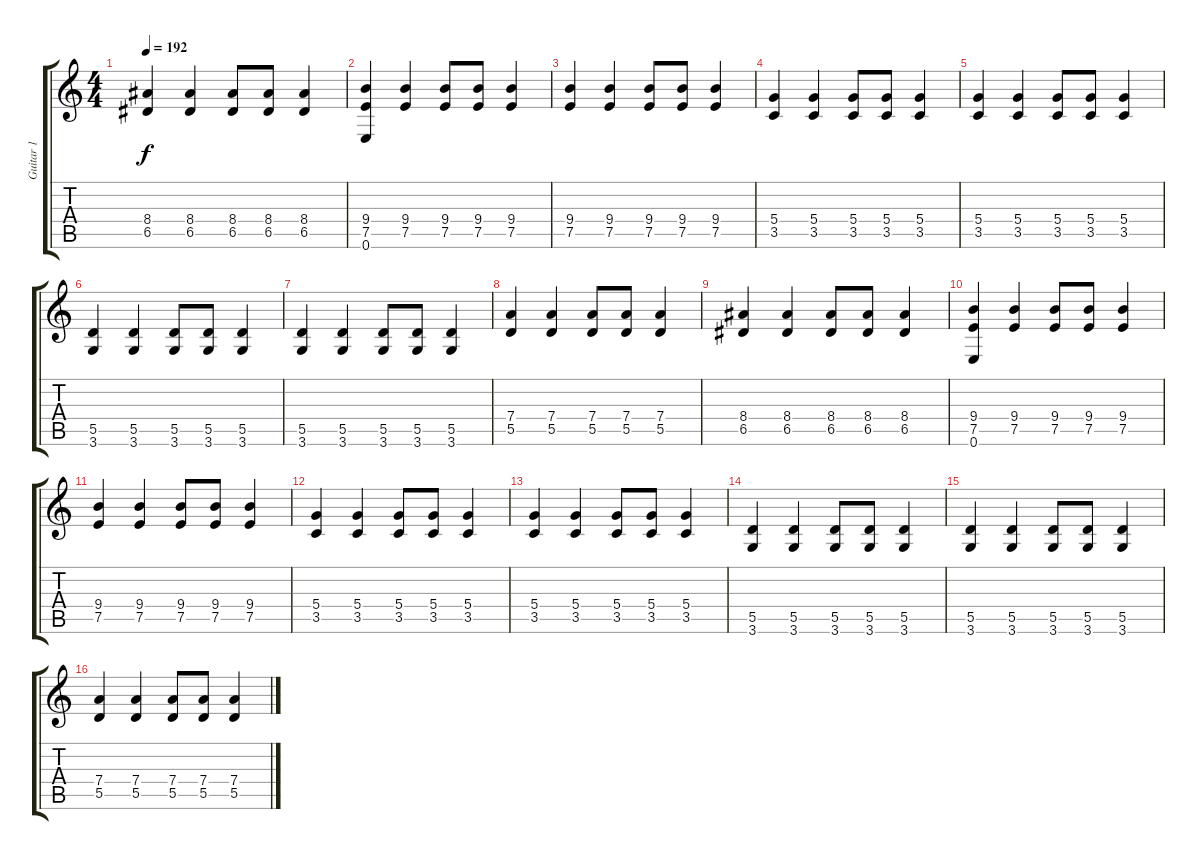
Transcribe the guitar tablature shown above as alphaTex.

\track ("Guitar 1" "Guitar 1") {instrument distortionguitar}
\staff {score tabs}
\tuning (E4 B3 G3 D3 A2 E2) {hide}
\ts (4 4)
\tempo 192
\clef g2
\ks c
(8.4 6.5).4{dy f} (8.4 6.5).4 (8.4 6.5).8 (8.4 6.5).8 (8.4 6.5).4 |
(9.4 7.5 0.6).4 (9.4 7.5).4 (9.4 7.5).8 (9.4 7.5).8 (9.4 7.5).4 |
(9.4 7.5).4 (9.4 7.5).4 (9.4 7.5).8 (9.4 7.5).8 (9.4 7.5).4 |
(5.4 3.5).4 (5.4 3.5).4 (5.4 3.5).8 (5.4 3.5).8 (5.4 3.5).4 |
(5.4 3.5).4 (5.4 3.5).4 (5.4 3.5).8 (5.4 3.5).8 (5.4 3.5).4 |
(5.5 3.6).4 (5.5 3.6).4 (5.5 3.6).8 (5.5 3.6).8 (5.5 3.6).4 |
(5.5 3.6).4 (5.5 3.6).4 (5.5 3.6).8 (5.5 3.6).8 (5.5 3.6).4 |
(7.4 5.5).4 (7.4 5.5).4 (7.4 5.5).8 (7.4 5.5).8 (7.4 5.5).4 |
(8.4 6.5).4 (8.4 6.5).4 (8.4 6.5).8 (8.4 6.5).8 (8.4 6.5).4 |
(9.4 7.5 0.6).4 (9.4 7.5).4 (9.4 7.5).8 (9.4 7.5).8 (9.4 7.5).4 |
(9.4 7.5).4 (9.4 7.5).4 (9.4 7.5).8 (9.4 7.5).8 (9.4 7.5).4 |
(5.4 3.5).4 (5.4 3.5).4 (5.4 3.5).8 (5.4 3.5).8 (5.4 3.5).4 |
(5.4 3.5).4 (5.4 3.5).4 (5.4 3.5).8 (5.4 3.5).8 (5.4 3.5).4 |
(5.5 3.6).4 (5.5 3.6).4 (5.5 3.6).8 (5.5 3.6).8 (5.5 3.6).4 |
(5.5 3.6).4 (5.5 3.6).4 (5.5 3.6).8 (5.5 3.6).8 (5.5 3.6).4 |
(7.4 5.5).4 (7.4 5.5).4 (7.4 5.5).8 (7.4 5.5).8 (7.4 5.5).4
